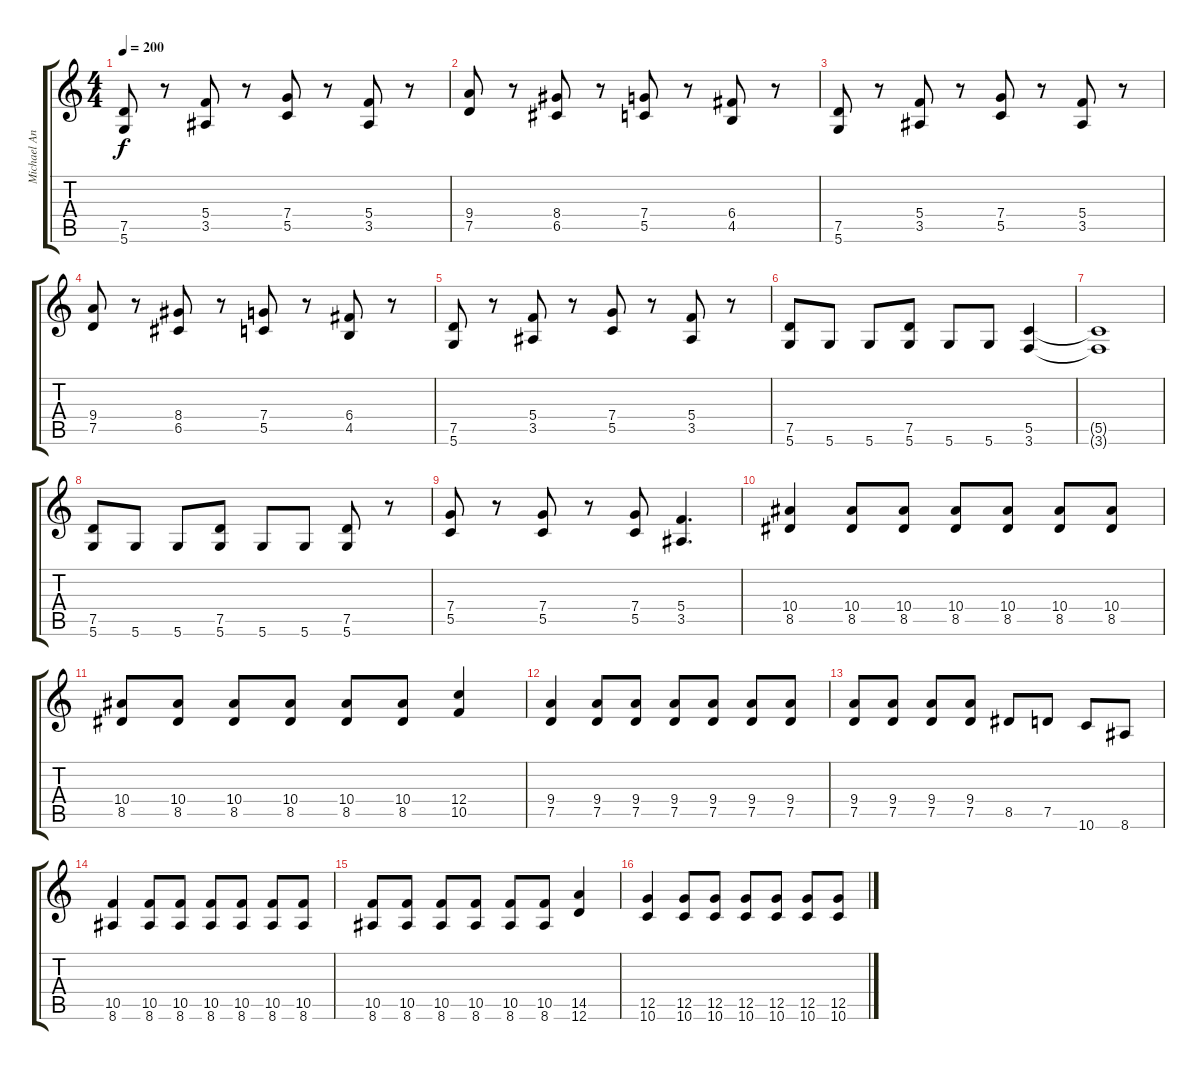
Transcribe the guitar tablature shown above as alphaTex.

\track ("Michael Angelo" "Michael An") {instrument distortionguitar}
\staff {score tabs}
\tuning (D4 A3 F3 C3 G2 D2) {hide}
\ts (4 4)
\tempo 200
\clef g2
\ks c
(7.5 5.6).8{dy f} r.8 (5.4 3.5).8 r.8 (7.4 5.5).8 r.8 (5.4 3.5).8 r.8 |
(9.4 7.5).8 r.8 (8.4 6.5).8 r.8 (7.4 5.5).8 r.8 (6.4 4.5).8 r.8 |
(7.5 5.6).8 r.8 (5.4 3.5).8 r.8 (7.4 5.5).8 r.8 (5.4 3.5).8 r.8 |
(9.4 7.5).8 r.8 (8.4 6.5).8 r.8 (7.4 5.5).8 r.8 (6.4 4.5).8 r.8 |
(7.5 5.6).8 r.8 (5.4 3.5).8 r.8 (7.4 5.5).8 r.8 (5.4 3.5).8 r.8 |
(7.5 5.6).8 5.6.8 5.6.8 (7.5 5.6).8 5.6.8 5.6.8 (5.5 3.6).4 |
(5.5{t} 3.6{t}).1 |
(7.5 5.6).8 5.6.8 5.6.8 (7.5 5.6).8 5.6.8 5.6.8 (7.5 5.6).8 r.8 |
(7.4 5.5).8 r.8 (7.4 5.5).8 r.8 (7.4 5.5).8 (5.4 3.5).4{d} |
(10.4 8.5).4 (10.4 8.5).8 (10.4 8.5).8 (10.4 8.5).8 (10.4 8.5).8 (10.4 8.5).8 (10.4 8.5).8 |
(10.4 8.5).8 (10.4 8.5).8 (10.4 8.5).8 (10.4 8.5).8 (10.4 8.5).8 (10.4 8.5).8 (12.4 10.5).4 |
(9.4 7.5).4 (9.4 7.5).8 (9.4 7.5).8 (9.4 7.5).8 (9.4 7.5).8 (9.4 7.5).8 (9.4 7.5).8 |
(9.4 7.5).8 (9.4 7.5).8 (9.4 7.5).8 (9.4 7.5).8 8.5.8 7.5.8 10.6.8 8.6.8 |
(10.5 8.6).4 (10.5 8.6).8 (10.5 8.6).8 (10.5 8.6).8 (10.5 8.6).8 (10.5 8.6).8 (10.5 8.6).8 |
(10.5 8.6).8 (10.5 8.6).8 (10.5 8.6).8 (10.5 8.6).8 (10.5 8.6).8 (10.5 8.6).8 (14.5 12.6).4 |
(12.5 10.6).4 (12.5 10.6).8 (12.5 10.6).8 (12.5 10.6).8 (12.5 10.6).8 (12.5 10.6).8 (12.5 10.6).8
